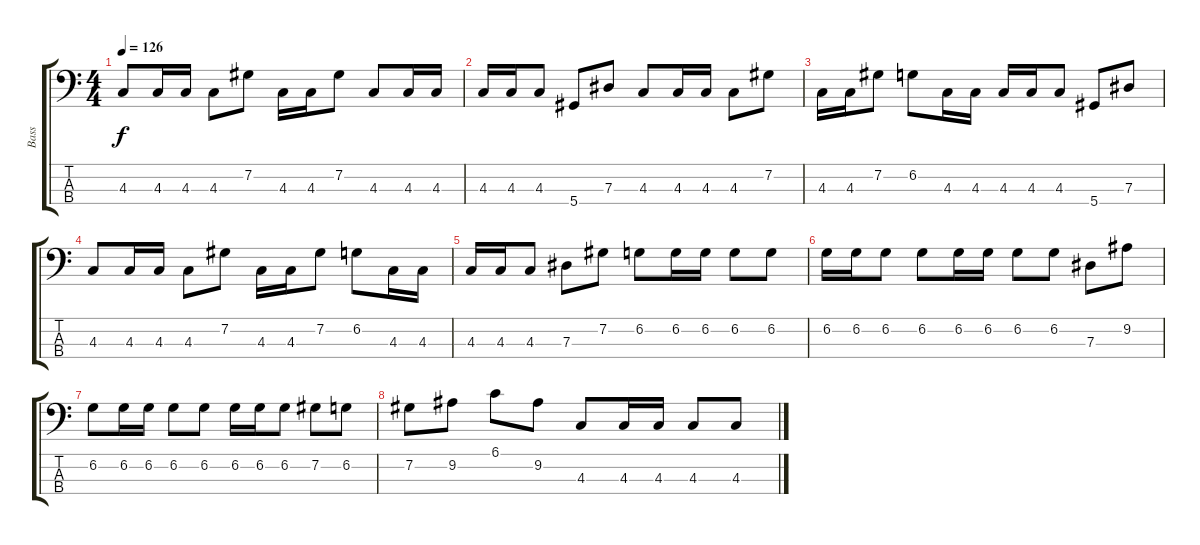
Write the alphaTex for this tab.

\track ("Bass" "Bass") {instrument electricbasspick}
\staff {score tabs}
\tuning (Gb2 Db2 Ab1 Eb1) {hide}
\ts (4 4)
\tempo 126
\clef f4
\ks c
4.3.8{dy f} 4.3.16 4.3.16 4.3.8 7.2.8 4.3.16 4.3.16 7.2.8 4.3.8 4.3.16 4.3.16 |
4.3.16 4.3.16 4.3.8 5.4.8 7.3.8 4.3.8 4.3.16 4.3.16 4.3.8 7.2.8 |
4.3.16 4.3.16 7.2.8 6.2.8 4.3.16 4.3.16 4.3.16 4.3.16 4.3.8 5.4.8 7.3.8 |
4.3.8 4.3.16 4.3.16 4.3.8 7.2.8 4.3.16 4.3.16 7.2.8 6.2.8 4.3.16 4.3.16 |
4.3.16 4.3.16 4.3.8 7.3.8 7.2.8 6.2.8 6.2.16 6.2.16 6.2.8 6.2.8 |
6.2.16 6.2.16 6.2.8 6.2.8 6.2.16 6.2.16 6.2.8 6.2.8 7.3.8 9.2.8 |
6.2.8 6.2.16 6.2.16 6.2.8 6.2.8 6.2.16 6.2.16 6.2.8 7.2.8 6.2.8 |
7.2.8 9.2.8 6.1.8 9.2.8 4.3.8 4.3.16 4.3.16 4.3.8 4.3.8
